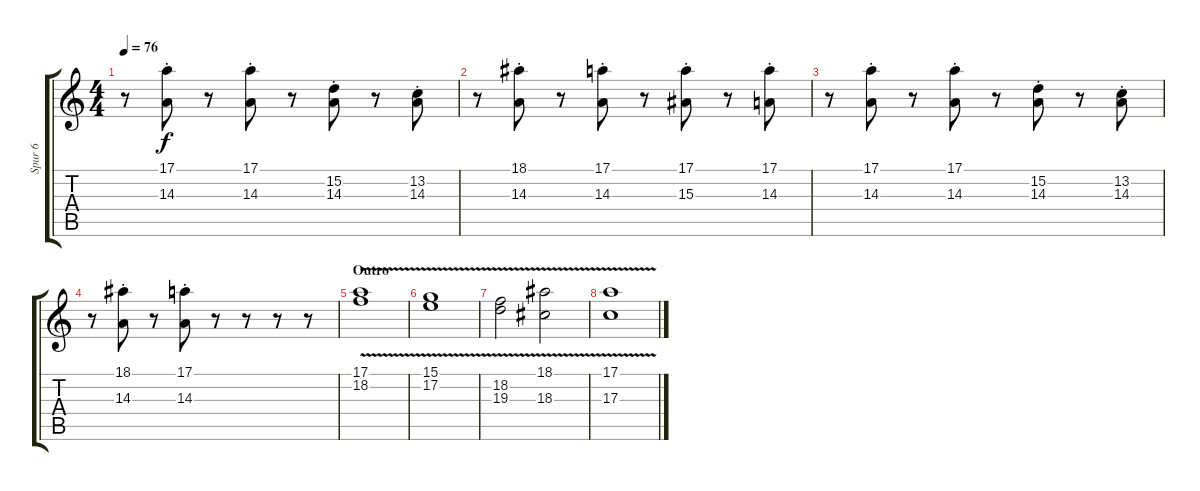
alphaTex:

\track ("Spur 6" "Spur 6") {instrument rockorgan}
\staff {score tabs}
\tuning (E4 B3 G3 D3 A2 E2) {hide}
\ts (4 4)
\tempo 76
\clef g2
\ks c
r.8{dy f} (17.1{st} 14.3{st}).8 r.8 (17.1{st} 14.3{st}).8 r.8 (15.2{st} 14.3{st}).8 r.8 (13.2{st} 14.3{st}).8 |
r.8 (18.1{st} 14.3{st}).8 r.8 (17.1{st} 14.3{st}).8 r.8 (17.1{st} 15.3{st}).8 r.8 (17.1{st} 14.3{st}).8 |
r.8 (17.1{st} 14.3{st}).8 r.8 (17.1{st} 14.3{st}).8 r.8 (15.2{st} 14.3{st}).8 r.8 (13.2{st} 14.3{st}).8 |
r.8 (18.1{st} 14.3{st}).8 r.8 (17.1{st} 14.3{st}).8 r.8 r.8 r.8 r.8 |
\section ("" "Outro")
(17.1{v} 18.2{v}).1 |
(15.1{v} 17.2{v}).1 |
(18.2{v} 19.3{v}).2 (18.1{v} 18.3{v}).2 |
(17.1{v} 17.3{v}).1
